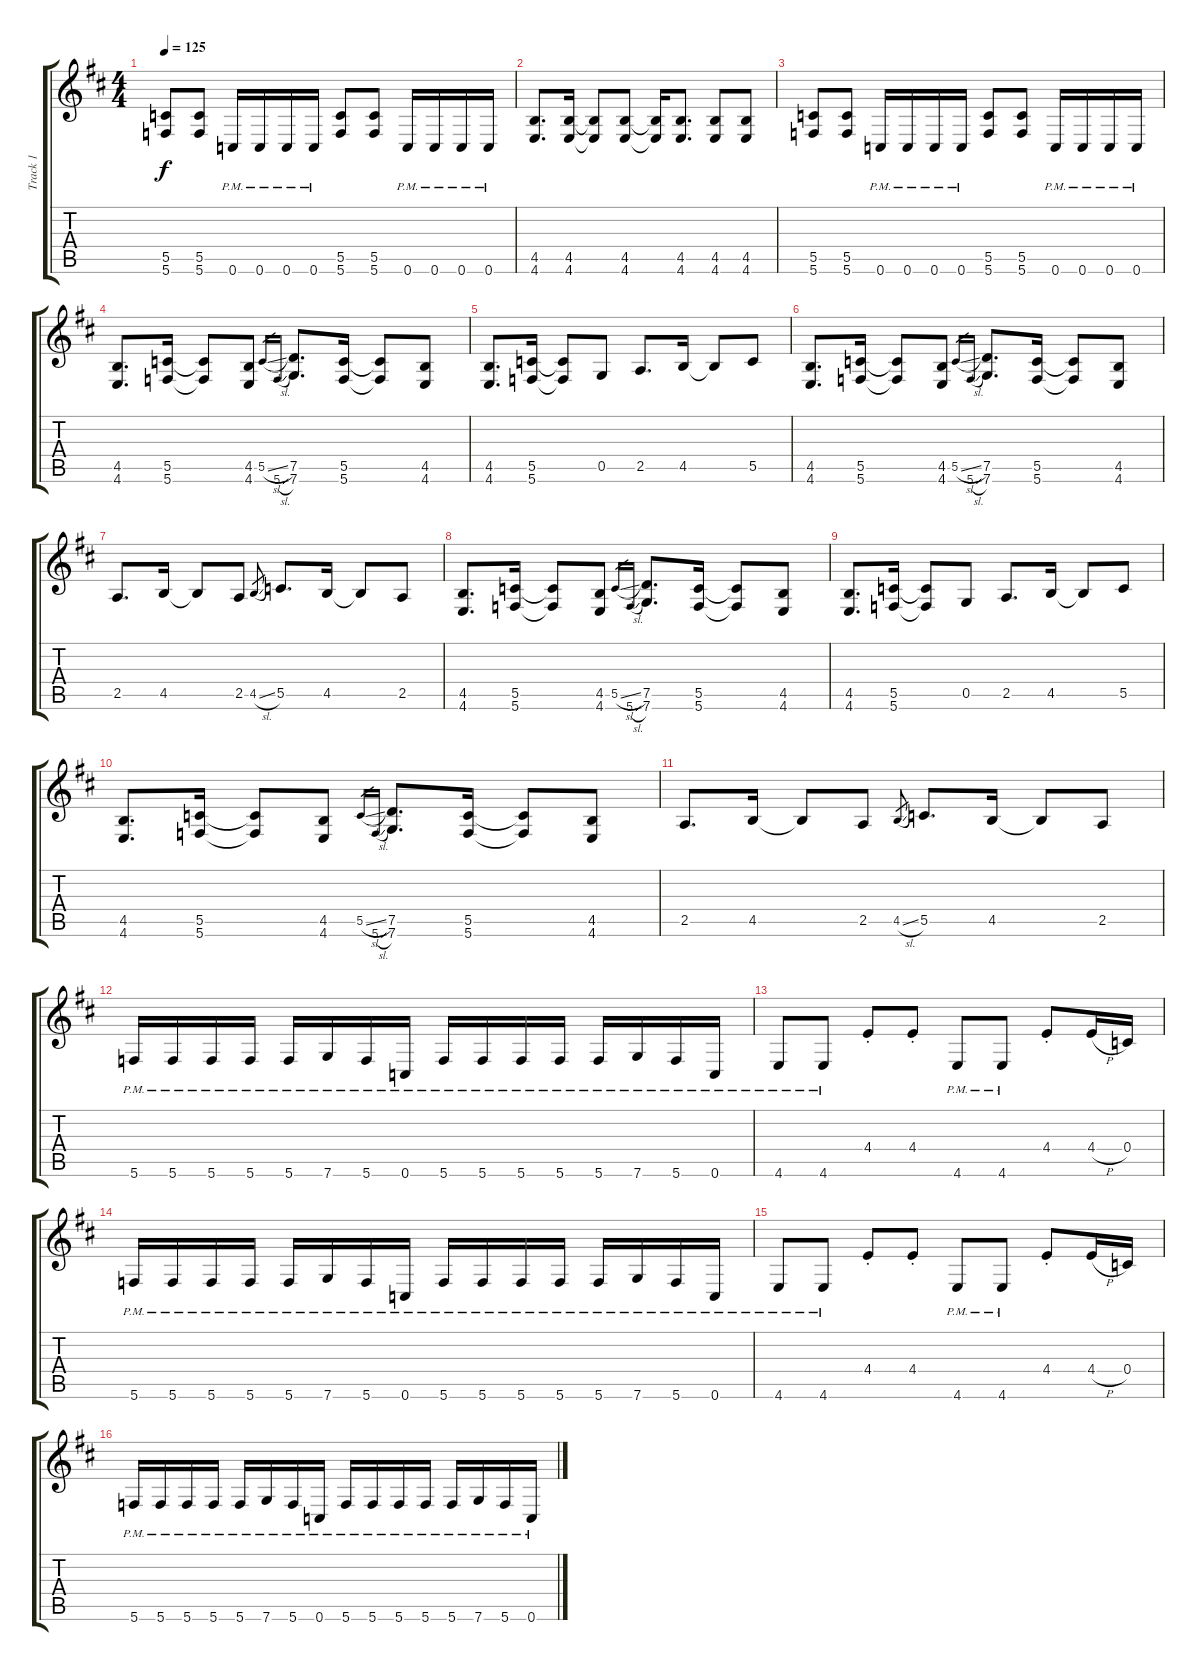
\track ("Track 1" "Track 1") {instrument overdrivenguitar}
\staff {score tabs}
\tuning (D4 A3 F3 C3 G2 C2) {hide}
\ts (4 4)
\tempo 125
\clef g2
\ks d
(5.5 5.6).8{dy f} (5.5 5.6).8 0.6{pm}.16 0.6{pm}.16 0.6{pm}.16 0.6{pm}.16 (5.5 5.6).8 (5.5 5.6).8 0.6{pm}.16 0.6{pm}.16 0.6{pm}.16 0.6{pm}.16 |
(4.5 4.6).8{d} (4.5 4.6).16 (4.5{t} 4.6{t}).8 (4.5 4.6).8 (4.5{t} 4.6{t}).16 (4.5 4.6).8{d} (4.5 4.6).8 (4.5 4.6).8 |
(5.5 5.6).8 (5.5 5.6).8 0.6{pm}.16 0.6{pm}.16 0.6{pm}.16 0.6{pm}.16 (5.5 5.6).8 (5.5 5.6).8 0.6{pm}.16 0.6{pm}.16 0.6{pm}.16 0.6{pm}.16 |
(4.5 4.6).8{d} (5.5 5.6).16 (5.5{t} 5.6{t}).8 (4.5 4.6).8 5.5{sl}.16{gr} 5.6{sl}.16{gr} (7.5 7.6).8{d} (5.5 5.6).16 (5.5{t} 5.6{t}).8 (4.5 4.6).8 |
(4.5 4.6).8{d} (5.5 5.6).16 (5.5{t} 5.6{t}).8 0.5.8 2.5.8{d} 4.5.16 4.5{t}.8 5.5.8 |
(4.5 4.6).8{d} (5.5 5.6).16 (5.5{t} 5.6{t}).8 (4.5 4.6).8 5.5{sl}.16{gr} 5.6{sl}.16{gr} (7.5 7.6).8{d} (5.5 5.6).16 (5.5{t} 5.6{t}).8 (4.5 4.6).8 |
2.5.8{d} 4.5.16 4.5{t}.8 2.5.8 4.5{sl}.8{gr} 5.5.8{d} 4.5.16 4.5{t}.8 2.5.8 |
(4.5 4.6).8{d} (5.5 5.6).16 (5.5{t} 5.6{t}).8 (4.5 4.6).8 5.5{sl}.16{gr} 5.6{sl}.16{gr} (7.5 7.6).8{d} (5.5 5.6).16 (5.5{t} 5.6{t}).8 (4.5 4.6).8 |
(4.5 4.6).8{d} (5.5 5.6).16 (5.5{t} 5.6{t}).8 0.5.8 2.5.8{d} 4.5.16 4.5{t}.8 5.5.8 |
(4.5 4.6).8{d} (5.5 5.6).16 (5.5{t} 5.6{t}).8 (4.5 4.6).8 5.5{sl}.16{gr} 5.6{sl}.16{gr} (7.5 7.6).8{d} (5.5 5.6).16 (5.5{t} 5.6{t}).8 (4.5 4.6).8 |
2.5.8{d} 4.5.16 4.5{t}.8 2.5.8 4.5{sl}.8{gr} 5.5.8{d} 4.5.16 4.5{t}.8 2.5.8 |
5.6{pm}.16 5.6{pm}.16 5.6{pm}.16 5.6{pm}.16 5.6{pm}.16 7.6{pm}.16 5.6{pm}.16 0.6{pm}.16 5.6{pm}.16 5.6{pm}.16 5.6{pm}.16 5.6{pm}.16 5.6{pm}.16 7.6{pm}.16 5.6{pm}.16 0.6{pm}.16 |
4.6{pm}.8 4.6{pm}.8 4.4{st}.8 4.4{st}.8 4.6{pm}.8 4.6{pm}.8 4.4{st}.8 4.4{h}.16 0.4.16 |
5.6{pm}.16 5.6{pm}.16 5.6{pm}.16 5.6{pm}.16 5.6{pm}.16 7.6{pm}.16 5.6{pm}.16 0.6{pm}.16 5.6{pm}.16 5.6{pm}.16 5.6{pm}.16 5.6{pm}.16 5.6{pm}.16 7.6{pm}.16 5.6{pm}.16 0.6{pm}.16 |
4.6{pm}.8 4.6{pm}.8 4.4{st}.8 4.4{st}.8 4.6{pm}.8 4.6{pm}.8 4.4{st}.8 4.4{h}.16 0.4.16 |
5.6{pm}.16 5.6{pm}.16 5.6{pm}.16 5.6{pm}.16 5.6{pm}.16 7.6{pm}.16 5.6{pm}.16 0.6{pm}.16 5.6{pm}.16 5.6{pm}.16 5.6{pm}.16 5.6{pm}.16 5.6{pm}.16 7.6{pm}.16 5.6{pm}.16 0.6{pm}.16
